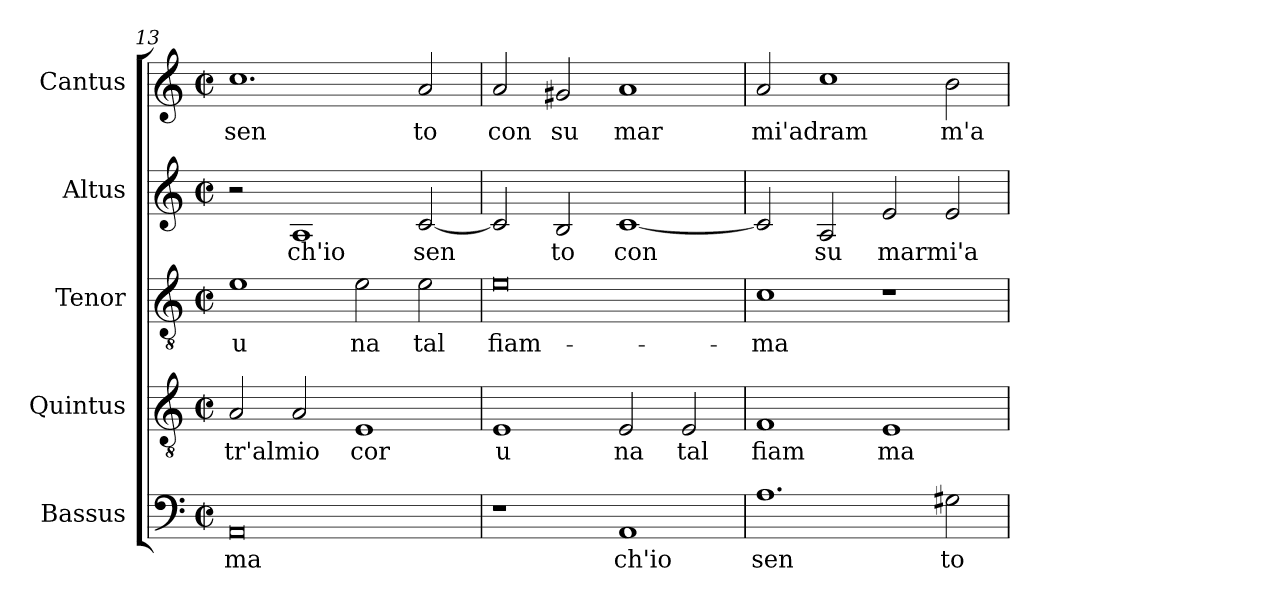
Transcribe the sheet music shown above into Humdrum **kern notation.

**kern	**text	**kern	**text	**kern	**text	**kern	**text	**kern	**text
*part5	*part5	*part4	*part4	*part3	*part3	*part2	*part2	*part1	*part1
*staff5	*staff5	*staff4	*staff4	*staff3	*staff3	*staff2	*staff2	*staff1	*staff1
*I"Bassus	*	*I"Quintus	*	*I"Tenor	*	*I"Altus	*	*I"Cantus	*
*clefF4	*	*clefGv2	*	*clefGv2	*	*clefG2	*	*clefG2	*
*k[]	*	*k[]	*	*k[]	*	*k[]	*	*k[]	*
*C:	*	*C:	*	*C:	*	*C:	*	*C:	*
*M2/2	*	*M2/2	*	*M2/2	*	*M2/2	*	*M2/2	*
*met(c|)	*	*met(c|)	*	*met(c|)	*	*met(c|)	*	*met(c|)	*
=13	=13	=13	=13	=13	=13	=13	=13	=13	=13
!	!LO:LY:b:cj	!	!LO:LY:b:cj	!	!LO:LY:b:cj	!	!	!	!LO:LY:b:cj
0AA	-ma	2A/	tr'almio	1e	u	2r	.	1.cc	sen
!	!	!	!LO:LY:b:cj	!	!	!	!LO:LY:b:cj	!	!
.	.	2A/	.	.	.	1A	ch'io	.	.
!	!	!	!LO:LY:b:cj	!	!LO:LY:b:cj	!	!	!	!
.	.	1E	cor	2e\	na	.	.	.	.
!	!	!	!	!	!LO:LY:b:cj	!	!LO:LY:b:cj	!	!LO:LY:b:cj
.	.	.	.	2e\	tal	[<2c/	sen	2a/	to
!!LO:PB:g=z
=14	=14	=14	=14	=14	=14	=14	=14	=14	=14
!	!	!	!LO:LY:b:cj	!	!LO:LY:b:cj	!	!LO:LY:b:cj	!	!LO:LY:b:cj
1r	.	1E	u	0e	fiam-	2c/]	.	2a/	con
!	!	!	!	!	!	!	!LO:LY:b:cj	!	!LO:LY:b:cj
.	.	.	.	.	.	2B/	to	2g#/	su
!	!LO:LY:b:cj	!	!LO:LY:b:cj	!	!	!	!LO:LY:b:cj	!	!LO:LY:b:cj
1AA	ch'io	2E/	na	.	.	[<1c	con	1a	mar
!	!	!	!LO:LY:b:cj	!	!	!	!	!	!
.	.	2E/	tal	.	.	.	.	.	.
=15	=15	=15	=15	=15	=15	=15	=15	=15	=15
!	!LO:LY:b:cj	!	!LO:LY:b:cj	!	!LO:LY:b:cj	!	!LO:LY:b:cj	!	!LO:LY:b:cj
1.A	sen	1F	fiam	1c	-ma	2c/]	.	2a/	mi'adram
!	!	!	!	!	!	!	!LO:LY:b:cj	!	!LO:LY:b:cj
.	.	.	.	.	.	2A/	su	1cc	.
!	!	!	!LO:LY:b:cj	!	!	!	!LO:LY:b:cj	!	!
.	.	1E	ma	1r	.	2e/	marmi'a	.	.
!	!LO:LY:b:cj	!	!	!	!	!	!LO:LY:b:cj	!	!LO:LY:b:cj
2G#X\	to	.	.	.	.	2e/	.	2b\	m'a
=	=	=	=	=	=	=	=	=	=
*-	*-	*-	*-	*-	*-	*-	*-	*-	*-
